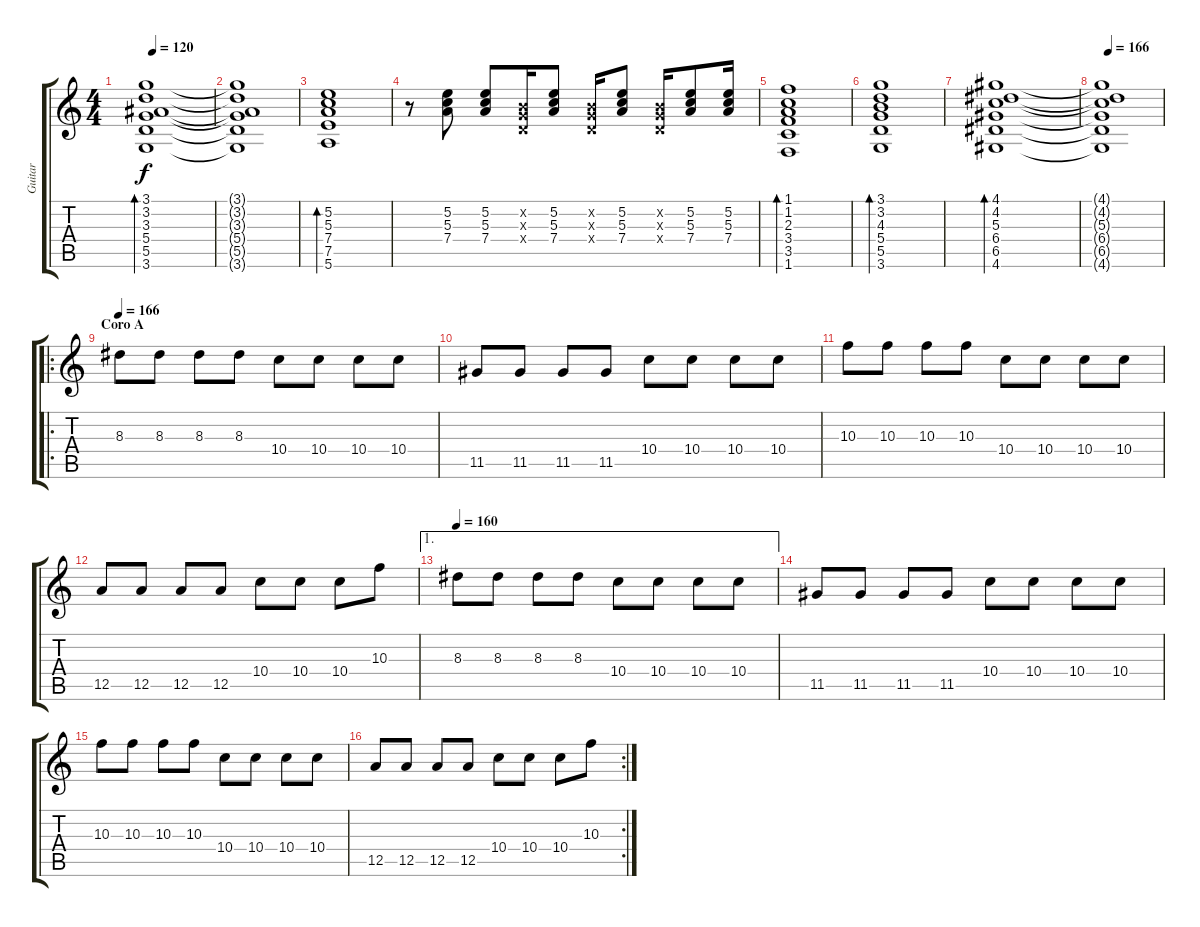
\track ("Guitar" "Guitar") {instrument overdrivenguitar}
\staff {score tabs}
\tuning (E4 B3 G3 D3 A2 E2) {hide}
\ts (4 4)
\tempo 120
\clef g2
\ks c
(3.1 3.2 3.3 5.4 5.5 3.6).1{bd 240 dy f instrument electricguitarclean} |
(3.1{t} 3.2{t} 3.3{t} 5.4{t} 5.5{t} 3.6{t}).1 |
(5.2 5.3 7.4 7.5 5.6).1{bd 240} |
r.8 (5.2 5.3 7.4).8 (5.2 5.3 7.4).8 (0.2{x} 0.3{x} 0.4{x}).16 (5.2 5.3 7.4).8 (0.2{x} 0.3{x} 0.4{x}).16 (5.2 5.3 7.4).8 (0.2{x} 0.3{x} 0.4{x}).16 (5.2 5.3 7.4).8 (5.2 5.3 7.4).16 |
(1.1 1.2 2.3 3.4 3.5 1.6).1{bd 240} |
(3.1 3.2 4.3 5.4 5.5 3.6).1{bd 240} |
(4.1 4.2 5.3 6.4 6.5 4.6).1{bd 240} |
\tempo 166
(4.1{t} 4.2{t} 5.3{t} 6.4{t} 6.5{t} 4.6{t}).1 |
\ro
\section ("" "Coro A")
\tempo 166
8.3.8{instrument overdrivenguitar} 8.3.8 8.3.8 8.3.8 10.4.8 10.4.8 10.4.8 10.4.8 |
11.5.8 11.5.8 11.5.8 11.5.8 10.4.8 10.4.8 10.4.8 10.4.8 |
10.3.8 10.3.8 10.3.8 10.3.8 10.4.8 10.4.8 10.4.8 10.4.8 |
12.5.8 12.5.8 12.5.8 12.5.8 10.4.8 10.4.8 10.4.8 10.3.8 |
\ae 1
\tempo 160
8.3.8 8.3.8 8.3.8 8.3.8 10.4.8 10.4.8 10.4.8 10.4.8 |
11.5.8 11.5.8 11.5.8 11.5.8 10.4.8 10.4.8 10.4.8 10.4.8 |
10.3.8 10.3.8 10.3.8 10.3.8 10.4.8 10.4.8 10.4.8 10.4.8 |
\rc 2
12.5.8 12.5.8 12.5.8 12.5.8 10.4.8 10.4.8 10.4.8 10.3.8
